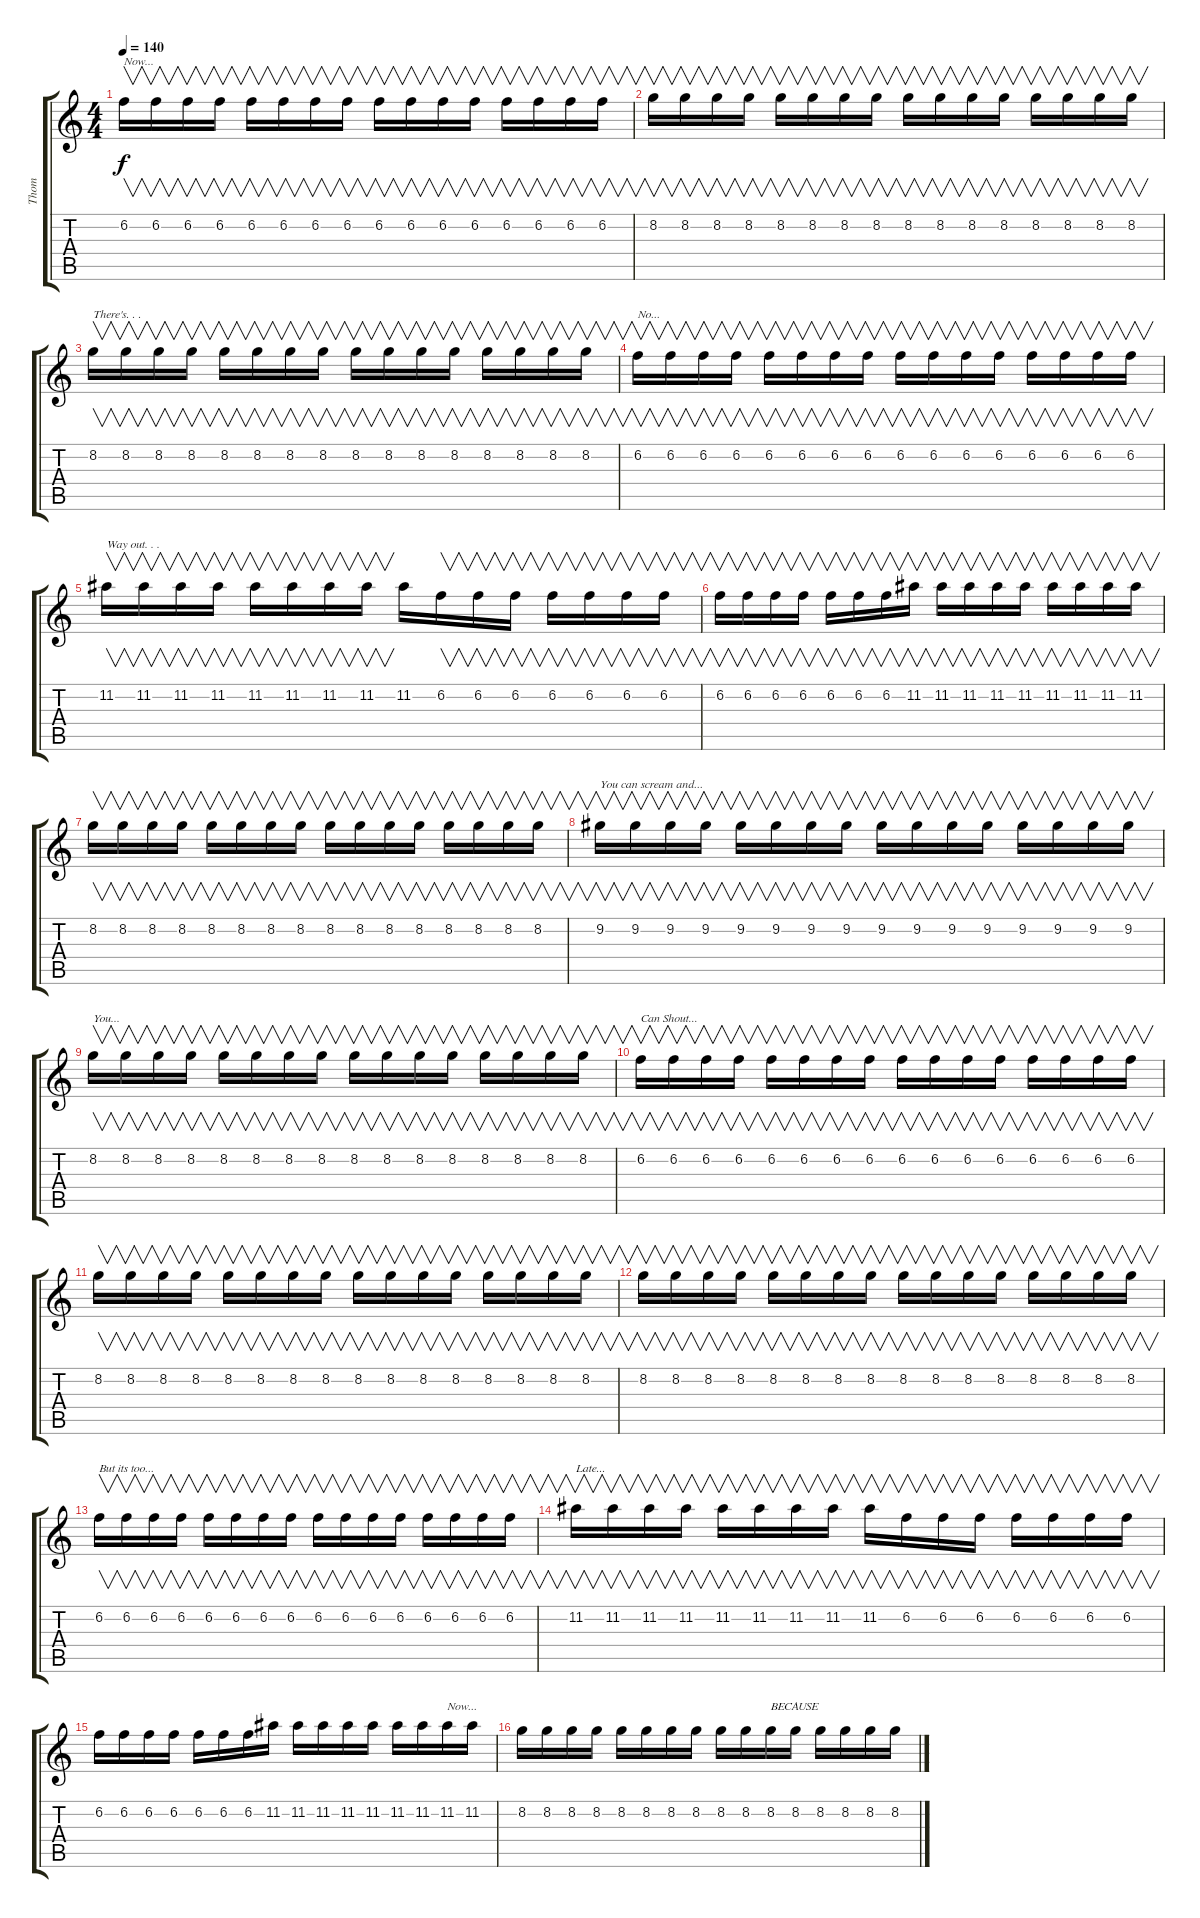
\track ("Thom" "Thom") {instrument electricguitarjazz}
\staff {score tabs}
\tuning (E4 B3 G3 D3 A2 D2) {hide}
\ts (4 4)
\tempo 140
\clef g2
\ks c
6.2.16{v txt "Now..." dy f} 6.2.16{v} 6.2.16{v} 6.2.16{v} 6.2.16{v} 6.2.16{v} 6.2.16{v} 6.2.16{v} 6.2.16{v} 6.2.16{v} 6.2.16{v} 6.2.16{v} 6.2.16{v} 6.2.16{v} 6.2.16{v} 6.2.16{v} |
8.2.16{v} 8.2.16{v} 8.2.16{v} 8.2.16{v} 8.2.16{v} 8.2.16{v} 8.2.16{v} 8.2.16{v} 8.2.16{v} 8.2.16{v} 8.2.16{v} 8.2.16{v} 8.2.16{v} 8.2.16{v} 8.2.16{v} 8.2.16{v} |
8.2.16{v txt "There's. . ."} 8.2.16{v} 8.2.16{v} 8.2.16{v} 8.2.16{v} 8.2.16{v} 8.2.16{v} 8.2.16{v} 8.2.16{v} 8.2.16{v} 8.2.16{v} 8.2.16{v} 8.2.16{v} 8.2.16{v} 8.2.16{v} 8.2.16{v} |
6.2.16{v txt "No..."} 6.2.16{v} 6.2.16{v} 6.2.16{v} 6.2.16{v} 6.2.16{v} 6.2.16{v} 6.2.16{v} 6.2.16{v} 6.2.16{v} 6.2.16{v} 6.2.16{v} 6.2.16{v} 6.2.16{v} 6.2.16{v} 6.2.16{v} |
11.2.16{v txt "Way out. . ."} 11.2.16{v} 11.2.16{v} 11.2.16{v} 11.2.16{v} 11.2.16{v} 11.2.16{v} 11.2.16{v} 11.2.16 6.2.16{v} 6.2.16{v} 6.2.16{v} 6.2.16{v} 6.2.16{v} 6.2.16{v} 6.2.16{v} |
6.2.16{v} 6.2.16{v} 6.2.16{v} 6.2.16{v} 6.2.16{v} 6.2.16{v} 6.2.16{v} 11.2.16{v} 11.2.16{v} 11.2.16{v} 11.2.16{v} 11.2.16{v} 11.2.16{v} 11.2.16{v} 11.2.16{v} 11.2.16{v} |
8.2.16{v} 8.2.16{v} 8.2.16{v} 8.2.16{v} 8.2.16{v} 8.2.16{v} 8.2.16{v} 8.2.16{v} 8.2.16{v} 8.2.16{v} 8.2.16{v} 8.2.16{v} 8.2.16{v} 8.2.16{v} 8.2.16{v} 8.2.16{v} |
9.2.16{v txt "You can scream and..."} 9.2.16{v} 9.2.16{v} 9.2.16{v} 9.2.16{v} 9.2.16{v} 9.2.16{v} 9.2.16{v} 9.2.16{v} 9.2.16{v} 9.2.16{v} 9.2.16{v} 9.2.16{v} 9.2.16{v} 9.2.16{v} 9.2.16{v} |
8.2.16{v txt "You..."} 8.2.16{v} 8.2.16{v} 8.2.16{v} 8.2.16{v} 8.2.16{v} 8.2.16{v} 8.2.16{v} 8.2.16{v} 8.2.16{v} 8.2.16{v} 8.2.16{v} 8.2.16{v} 8.2.16{v} 8.2.16{v} 8.2.16{v} |
6.2.16{v txt "Can Shout..."} 6.2.16{v} 6.2.16{v} 6.2.16{v} 6.2.16{v} 6.2.16{v} 6.2.16{v} 6.2.16{v} 6.2.16{v} 6.2.16{v} 6.2.16{v} 6.2.16{v} 6.2.16{v} 6.2.16{v} 6.2.16{v} 6.2.16{v} |
8.2.16{v} 8.2.16{v} 8.2.16{v} 8.2.16{v} 8.2.16{v} 8.2.16{v} 8.2.16{v} 8.2.16{v} 8.2.16{v} 8.2.16{v} 8.2.16{v} 8.2.16{v} 8.2.16{v} 8.2.16{v} 8.2.16{v} 8.2.16{v} |
8.2.16{v} 8.2.16{v} 8.2.16{v} 8.2.16{v} 8.2.16{v} 8.2.16{v} 8.2.16{v} 8.2.16{v} 8.2.16{v} 8.2.16{v} 8.2.16{v} 8.2.16{v} 8.2.16{v} 8.2.16{v} 8.2.16{v} 8.2.16{v} |
6.2.16{v txt "But its too..."} 6.2.16{v} 6.2.16{v} 6.2.16{v} 6.2.16{v} 6.2.16{v} 6.2.16{v} 6.2.16{v} 6.2.16{v} 6.2.16{v} 6.2.16{v} 6.2.16{v} 6.2.16{v} 6.2.16{v} 6.2.16{v} 6.2.16{v} |
11.2.16{v txt "Late..."} 11.2.16{v} 11.2.16{v} 11.2.16{v} 11.2.16{v} 11.2.16{v} 11.2.16{v} 11.2.16{v} 11.2.16{v} 6.2.16{v} 6.2.16{v} 6.2.16{v} 6.2.16{v} 6.2.16{v} 6.2.16{v} 6.2.16{v} |
6.2.16 6.2.16 6.2.16 6.2.16 6.2.16 6.2.16 6.2.16 11.2.16 11.2.16 11.2.16 11.2.16 11.2.16 11.2.16 11.2.16 11.2.16{txt "Now..."} 11.2.16 |
8.2.16 8.2.16 8.2.16 8.2.16 8.2.16 8.2.16 8.2.16 8.2.16 8.2.16 8.2.16 8.2.16{txt "BECAUSE"} 8.2.16 8.2.16 8.2.16 8.2.16 8.2.16
